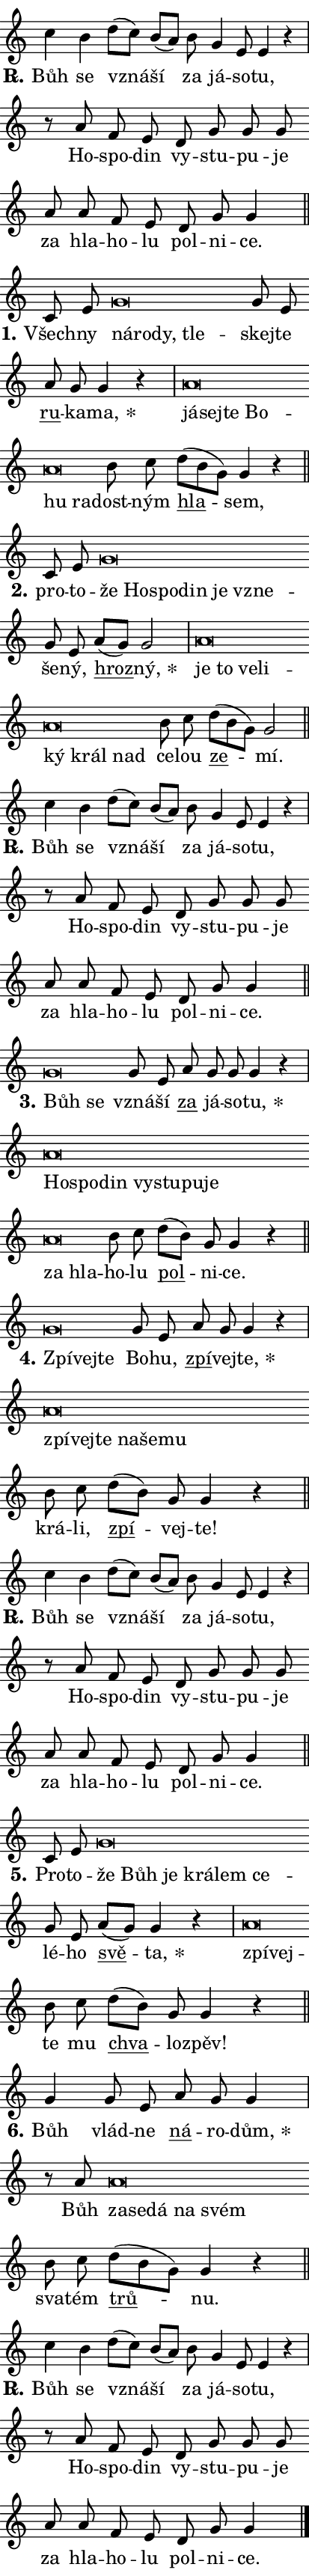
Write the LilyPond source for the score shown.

\version "2.22.1"
\header { tagline = "" }
\paper {
  indent = 0\cm
  top-margin = 0\cm
  right-margin = 0\cm
  bottom-margin = 0\cm
  left-margin = 0\cm
  paper-width = 7\cm
  page-breaking = #ly:one-page-breaking
  system-system-spacing.basic-distance = #11
  score-system-spacing.basic-distance = #11
  ragged-last = ##f
}


%% Author: Thomas Morley
%% https://lists.gnu.org/archive/html/lilypond-user/2020-05/msg00002.html
#(define (line-position grob)
"Returns position of @var[grob} in current system:
   @code{'start}, if at first time-step
   @code{'end}, if at last time-step
   @code{'middle} otherwise
"
  (let* ((col (ly:item-get-column grob))
         (ln (ly:grob-object col 'left-neighbor))
         (rn (ly:grob-object col 'right-neighbor))
         (col-to-check-left (if (ly:grob? ln) ln col))
         (col-to-check-right (if (ly:grob? rn) rn col))
         (break-dir-left
           (and
             (ly:grob-property col-to-check-left 'non-musical #f)
             (ly:item-break-dir col-to-check-left)))
         (break-dir-right
           (and
             (ly:grob-property col-to-check-right 'non-musical #f)
             (ly:item-break-dir col-to-check-right))))
        (cond ((eqv? 1 break-dir-left) 'start)
              ((eqv? -1 break-dir-right) 'end)
              (else 'middle))))

#(define (tranparent-at-line-position vctor)
  (lambda (grob)
  "Relying on @code{line-position} select the relevant enry from @var{vctor}.
Used to determine transparency,"
    (case (line-position grob)
      ((end) (not (vector-ref vctor 0)))
      ((middle) (not (vector-ref vctor 1)))
      ((start) (not (vector-ref vctor 2))))))

noteHeadBreakVisibility =
#(define-music-function (break-visibility)(vector?)
"Makes @code{NoteHead}s transparent relying on @var{break-visibility}"
#{
  \override NoteHead.transparent =
    #(tranparent-at-line-position break-visibility)
#})

#(define delete-ledgers-for-transparent-note-heads
  (lambda (grob)
    "Reads whether a @code{NoteHead} is transparent.
If so this @code{NoteHead} is removed from @code{'note-heads} from
@var{grob}, which is supposed to be @code{LedgerLineSpanner}.
As a result ledgers are not printed for this @code{NoteHead}"
    (let* ((nhds-array (ly:grob-object grob 'note-heads))
           (nhds-list
             (if (ly:grob-array? nhds-array)
                 (ly:grob-array->list nhds-array)
                 '()))
           ;; Relies on the transparent-property being done before
           ;; Staff.LedgerLineSpanner.after-line-breaking is executed.
           ;; This is fragile ...
           (to-keep
             (remove
               (lambda (nhd)
                 (ly:grob-property nhd 'transparent #f))
               nhds-list)))
      ;; TODO find a better method to iterate over grob-arrays, similiar
      ;; to filter/remove etc for lists
      ;; For now rebuilt from scratch
      (set! (ly:grob-object grob 'note-heads)  '())
      (for-each
        (lambda (nhd)
          (ly:pointer-group-interface::add-grob grob 'note-heads nhd))
        to-keep))))

hideNotes = {
  \noteHeadBreakVisibility #begin-of-line-visible
}
unHideNotes = {
  \noteHeadBreakVisibility #all-visible
}

% work-around for resetting accidentals
% https://lilypond.org/doc/v2.23/Documentation/notation/displaying-rhythms#unmetered-music
cadenzaMeasure = {
  \cadenzaOff
  \partial 1024 s1024
  \cadenzaOn
}

#(define-markup-command (accent layout props text) (markup?)
  "Underline accented syllable"
  (interpret-markup layout props
    #{\markup \override #'(offset . 4.3) \underline { #text }#}))

responsum = \markup \concat {
  "R" \hspace #-1.05 \path #0.1 #'((moveto 0 0.07) (lineto 0.9 0.8)) \hspace #0.05 "."
}

\layout {
    \context {
        \Staff
        \remove "Time_signature_engraver"
        \override LedgerLineSpanner.after-line-breaking = #delete-ledgers-for-transparent-note-heads
    }
    \context {
        \Voice {
            \override NoteHead.output-attributes = #'((class . "notehead"))
            \override Hairpin.height = #0.55
        }
    }
    \context {
        \Lyrics {
            \override StanzaNumber.output-attributes = #'((class . "stanzanumber"))
            \override LyricSpace.minimum-distance = #0.9
            \override LyricText.font-name = #"TeX Gyre Schola"
            \override LyricText.font-size = 1
            \override StanzaNumber.font-name = #"TeX Gyre Schola Bold"
            \override StanzaNumber.font-size = 1
        }
    }
}

% magnetic-lyrics.ily
%
%   written by
%     Jean Abou Samra <jean@abou-samra.fr>
%     Werner Lemberg <wl@gnu.org>
%
%   adapted by
%     Jiri Hon <jiri.hon@gmail.com>
%
% Version 2022-Apr-15

% https://www.mail-archive.com/lilypond-user@gnu.org/msg149350.html

#(define (Left_hyphen_pointer_engraver context)
   "Collect syllable-hyphen-syllable occurrences in lyrics and store
them in properties.  This engraver only looks to the left.  For
example, if the lyrics input is @code{foo -- bar}, it does the
following.

@itemize @bullet
@item
Set the @code{text} property of the @code{LyricHyphen} grob between
@q{foo} and @q{bar} to @code{foo}.

@item
Set the @code{left-hyphen} property of the @code{LyricText} grob with
text @q{foo} to the @code{LyricHyphen} grob between @q{foo} and
@q{bar}.
@end itemize

Use this auxiliary engraver in combination with the
@code{lyric-@/text::@/apply-@/magnetic-@/offset!} hook."
   (let ((hyphen #f)
         (text #f))
     (make-engraver
      (acknowledgers
       ((lyric-syllable-interface engraver grob source-engraver)
        (set! text grob)))
      (end-acknowledgers
       ((lyric-hyphen-interface engraver grob source-engraver)
        ;(when (not (grob::has-interface grob 'lyric-space-interface))
          (set! hyphen grob)));)
      ((stop-translation-timestep engraver)
       (when (and text hyphen)
         (ly:grob-set-object! text 'left-hyphen hyphen))
       (set! text #f)
       (set! hyphen #f)))))

#(define (lyric-text::apply-magnetic-offset! grob)
   "If the space between two syllables is less than the value in
property @code{LyricText@/.details@/.squash-threshold}, move the right
syllable to the left so that it gets concatenated with the left
syllable.

Use this function as a hook for
@code{LyricText@/.after-@/line-@/breaking} if the
@code{Left_@/hyphen_@/pointer_@/engraver} is active."
   (let ((hyphen (ly:grob-object grob 'left-hyphen #f)))
     (when hyphen
       (let ((left-text (ly:spanner-bound hyphen LEFT)))
         (when (grob::has-interface left-text 'lyric-syllable-interface)
           (let* ((common (ly:grob-common-refpoint grob left-text X))
                  (this-x-ext (ly:grob-extent grob common X))
                  (left-x-ext
                   (begin
                     ;; Trigger magnetism for left-text.
                     (ly:grob-property left-text 'after-line-breaking)
                     (ly:grob-extent left-text common X)))
                  ;; `delta` is the gap width between two syllables.
                  (delta (- (interval-start this-x-ext)
                            (interval-end left-x-ext)))
                  (details (ly:grob-property grob 'details))
                  (threshold (assoc-get 'squash-threshold details 0.2)))
             (when (< delta threshold)
               (let* (;; We have to manipulate the input text so that
                      ;; ligatures crossing syllable boundaries are not
                      ;; disabled.  For languages based on the Latin
                      ;; script this is essentially a beautification.
                      ;; However, for non-Western scripts it can be a
                      ;; necessity.
                      (lt (ly:grob-property left-text 'text))
                      (rt (ly:grob-property grob 'text))
                      (is-space (grob::has-interface hyphen 'lyric-space-interface))
                      (space (if is-space " " ""))
                      (space-markup (grob-interpret-markup grob " "))
                      (space-size (interval-length (ly:stencil-extent space-markup X)))
                      (extra-delta (if is-space space-size 0))
                      ;; Append new syllable.
                      (ltrt-space (if (and (string? lt) (string? rt))
                                (string-append lt space rt)
                                (make-concat-markup (list lt space rt))))
                      ;; Right-align `ltrt` to the right side.
                      (ltrt-space-markup (grob-interpret-markup
                               grob
                               (make-translate-markup
                                (cons (interval-length this-x-ext) 0)
                                (make-right-align-markup ltrt-space)))))
                 (begin
                   ;; Don't print `left-text`.
                   (ly:grob-set-property! left-text 'stencil #f)
                   ;; Set text and stencil (which holds all collected
                   ;; syllables so far) and shift it to the left.
                   (ly:grob-set-property! grob 'text ltrt-space)
                   (ly:grob-set-property! grob 'stencil ltrt-space-markup)
                   (ly:grob-translate-axis! grob (- (- delta extra-delta)) X))))))))))


#(define (lyric-hyphen::displace-bounds-first grob)
   ;; Make very sure this callback isn't triggered too early.
   (let ((left (ly:spanner-bound grob LEFT))
         (right (ly:spanner-bound grob RIGHT)))
     (ly:grob-property left 'after-line-breaking)
     (ly:grob-property right 'after-line-breaking)
     (ly:lyric-hyphen::print grob)))

squashThreshold = #0.4

\layout {
  \context {
    \Lyrics
    \consists #Left_hyphen_pointer_engraver
    \override LyricText.after-line-breaking =
      #lyric-text::apply-magnetic-offset!
    \override LyricHyphen.stencil = #lyric-hyphen::displace-bounds-first
    \override LyricText.details.squash-threshold = \squashThreshold
    \override LyricHyphen.minimum-distance = 0
    \override LyricHyphen.minimum-length = \squashThreshold
  }
}

squash = \override LyricText.details.squash-threshold = 9999
unSquash = \override LyricText.details.squash-threshold = \squashThreshold

left = \override LyricText.self-alignment-X = #LEFT
unLeft = \revert LyricText.self-alignment-X

starOffset = #(lambda (grob) 
                (let ((x_offset (ly:self-alignment-interface::aligned-on-x-parent grob)))
                  (if (= x_offset 0) 0 (+ x_offset 1.2))))

star = #(define-music-function (syllable)(string?)
"Append star separator at the end of a syllable"
#{
  \once \override LyricText.X-offset = #starOffset
  \lyricmode { \markup {
    #syllable
    \override #'((font-name . "TeX Gyre Schola Bold")) \hspace #0.2 \lower #0.65 \larger "*"
  } }
#})

starAccent = #(define-music-function (syllable)(string?)
"Append star separator at the end of a syllable and make accent"
#{
  \once \override LyricText.X-offset = #starOffset
  \lyricmode { \markup {
    \accent #syllable
    \override #'((font-name . "TeX Gyre Schola Bold")) \hspace #0.2 \lower #0.65 \larger "*"
  } }
#})

breath = #(define-music-function (syllable)(string?)
"Append breathing indicator at the end of a syllable"
#{
  \lyricmode { \markup { #syllable "+" } }
#})

optionalBreath = #(define-music-function (syllable)(string?)
"Append optional breathing indicator at the end of a syllable"
#{
  \lyricmode { \markup { #syllable "(+)" } }
#})


\score {
    <<
        \new Voice = "melody" { \cadenzaOn \key c \major \relative { c''4 b d8[( c)] b[( a)] \bar "" b g4 e8 e4 r \cadenzaMeasure \bar "|" r8 a f e \bar "" d g g g \bar "" a a f e d g g4 \cadenzaMeasure \bar "||" \break }
\relative { c'8 e g\breve*1/16 \hideNotes \breve*1/16 \bar "" \breve*1/16 \breve*1/16 \bar "" \unHideNotes g8 e \bar "" a g g4 r \cadenzaMeasure \bar "|" a\breve*1/16 \hideNotes \breve*1/16 \bar "" \breve*1/16 \bar "" \breve*1/16 \bar "" \breve*1/16 \breve*1/16 \bar "" \unHideNotes b8 c \bar "" d[( b g)] g4 r \cadenzaMeasure \bar "||" \break }
\relative { c'8 e g\breve*1/16 \hideNotes \breve*1/16 \bar "" \breve*1/16 \bar "" \breve*1/16 \bar "" \breve*1/16 \breve*1/16 \bar "" \unHideNotes g8 e \bar "" a[( g)] g2 \cadenzaMeasure \bar "|" a\breve*1/16 \hideNotes \breve*1/16 \bar "" \breve*1/16 \bar "" \breve*1/16 \bar "" \breve*1/16 \bar "" \breve*1/16 \breve*1/16 \bar "" \unHideNotes b8 c \bar "" d[( b g)] g2 \cadenzaMeasure \bar "||" \break }
\relative { c''4 b d8[( c)] b[( a)] \bar "" b g4 e8 e4 r \cadenzaMeasure \bar "|" r8 a f e \bar "" d g g g \bar "" a a f e d g g4 \cadenzaMeasure \bar "||" \break }
\relative { g'\breve*1/16 \hideNotes \breve*1/16 \bar "" \unHideNotes g8 e \bar "" a g g g4 r \cadenzaMeasure \bar "|" a\breve*1/16 \hideNotes \breve*1/16 \bar "" \breve*1/16 \bar "" \breve*1/16 \bar "" \breve*1/16 \bar "" \breve*1/16 \bar "" \breve*1/16 \bar "" \breve*1/16 \breve*1/16 \bar "" \unHideNotes b8 c \bar "" d[( b)] g g4 r \cadenzaMeasure \bar "||" \break }
\relative { g'\breve*1/16 \hideNotes \breve*1/16 \breve*1/16 \bar "" \unHideNotes g8 e \bar "" a g g4 r \cadenzaMeasure \bar "|" a\breve*1/16 \hideNotes \breve*1/16 \bar "" \breve*1/16 \bar "" \breve*1/16 \bar "" \breve*1/16 \breve*1/16 \bar "" \unHideNotes b8 c \bar "" d[( b)] g g4 r \cadenzaMeasure \bar "||" \break }
\relative { c''4 b d8[( c)] b[( a)] \bar "" b g4 e8 e4 r \cadenzaMeasure \bar "|" r8 a f e \bar "" d g g g \bar "" a a f e d g g4 \cadenzaMeasure \bar "||" \break }
\relative { c'8 e g\breve*1/16 \hideNotes \breve*1/16 \bar "" \breve*1/16 \bar "" \breve*1/16 \bar "" \breve*1/16 \breve*1/16 \bar "" \unHideNotes g8 e \bar "" a[( g)] g4 r \cadenzaMeasure \bar "|" a\breve*1/16 \hideNotes \breve*1/16 \bar "" \unHideNotes b8 c \bar "" d[( b)] g g4 r \cadenzaMeasure \bar "||" \break }
\relative { g'4 g8 e \bar "" a g g4 \cadenzaMeasure \bar "|" r8 a8 a\breve*1/16 \hideNotes \breve*1/16 \bar "" \breve*1/16 \bar "" \breve*1/16 \breve*1/16 \bar "" \unHideNotes b8 c \bar "" d[( b g)] g4 r \cadenzaMeasure \bar "||" \break }
\relative { c''4 b d8[( c)] b[( a)] \bar "" b g4 e8 e4 r \cadenzaMeasure \bar "|" r8 a f e \bar "" d g g g \bar "" a a f e d g g4 \cadenzaMeasure \bar "||" \break } \bar "|." }
        \new Lyrics \lyricsto "melody" { \lyricmode { \set stanza = \responsum
Bůh se vzná -- ší za já -- so -- tu, Ho -- spo -- din vy -- stu -- pu -- je za hla -- ho -- lu pol -- ni -- ce.
\set stanza = "1."
Všech -- ny \left ná -- \squash ro -- dy, tle -- \unLeft \unSquash skej -- te \markup \accent ru -- ka -- \star ma, \left já -- \squash sej -- te Bo -- hu ra -- \unLeft \unSquash dost -- ným \markup \accent hla -- sem,
\set stanza = "2."
pro -- to -- \left že \squash Ho -- spo -- din je vzne -- \unLeft \unSquash še -- ný, \markup \accent hroz -- \star ný, \left je \squash to ve -- li -- ký král nad \unLeft \unSquash ce -- lou \markup \accent ze -- mí.
\set stanza = \responsum
Bůh se vzná -- ší za já -- so -- tu, Ho -- spo -- din vy -- stu -- pu -- je za hla -- ho -- lu pol -- ni -- ce.
\set stanza = "3."
\left Bůh \squash se \unLeft \unSquash vzná -- ší \markup \accent za já -- so -- \star tu, \left Ho -- \squash spo -- din vy -- stu -- pu -- je za hla -- \unLeft \unSquash ho -- lu \markup \accent pol -- ni -- ce.
\set stanza = "4."
\left Zpí -- \squash vej -- te \unLeft \unSquash Bo -- hu, \markup \accent zpí -- vej -- \star te, \left zpí -- \squash vej -- te na -- še -- mu \unLeft \unSquash krá -- li, \markup \accent zpí -- vej -- te!
\set stanza = \responsum
Bůh se vzná -- ší za já -- so -- tu, Ho -- spo -- din vy -- stu -- pu -- je za hla -- ho -- lu pol -- ni -- ce.
\set stanza = "5."
Pro -- to -- \left že \squash Bůh je krá -- lem ce -- \unLeft \unSquash lé -- ho \markup \accent svě -- \star ta, \left zpí -- \squash vej -- \unLeft \unSquash te mu \markup \accent chva -- lo -- zpěv!
\set stanza = "6."
Bůh vlád -- ne \markup \accent ná -- ro -- \star dům, Bůh \left za -- \squash se -- dá na svém \unLeft \unSquash sva -- tém \markup \accent trů -- nu.
\set stanza = \responsum
Bůh se vzná -- ší za já -- so -- tu, Ho -- spo -- din vy -- stu -- pu -- je za hla -- ho -- lu pol -- ni -- ce. } }
    >>
    \layout {}
}
